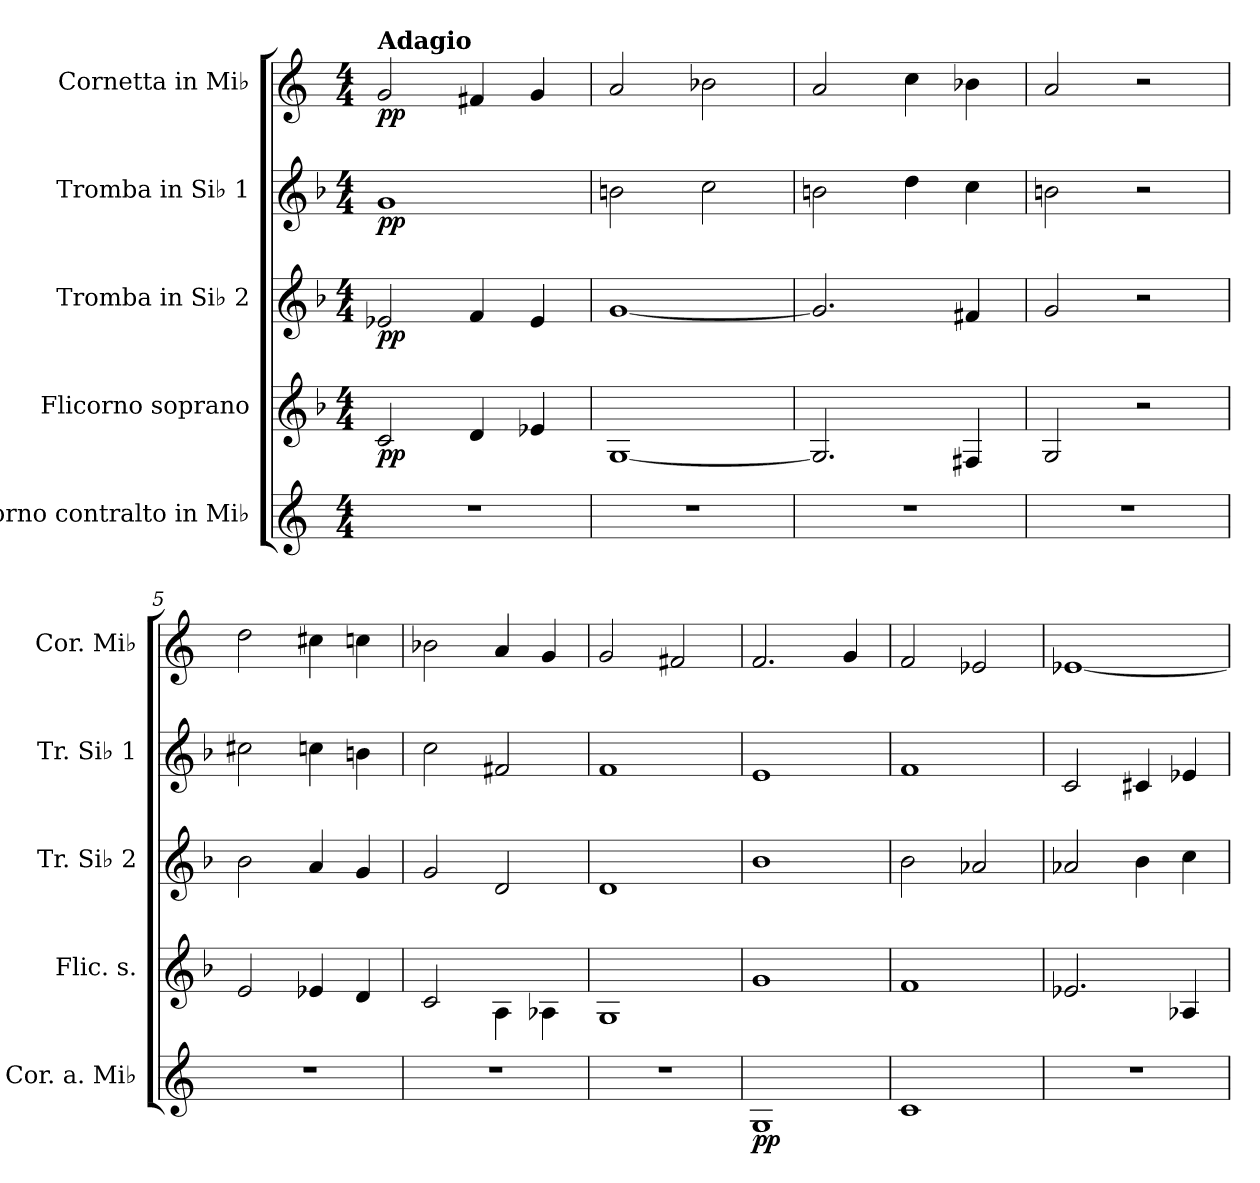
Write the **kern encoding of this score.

**kern	**dynam	**kern	**dynam	**kern	**dynam	**kern	**dynam	**kern	**dynam
*part5	*part5	*part4	*part4	*part3	*part3	*part2	*part2	*part1	*part1
*staff5	*staff5	*staff4	*staff4	*staff3	*staff3	*staff2	*staff2	*staff1	*staff1
*I"Corno contralto in Mi♭	*	*I"Flicorno soprano	*	*I"Tromba in Si♭ 2	*	*I"Tromba in Si♭ 1	*	*I"Cornetta in Mi♭	*
*I'Cor. a. Mi♭	*	*I'Flic. s.	*	*I'Tr. Si♭ 2	*	*I'Tr. Si♭ 1	*	*I'Cor. Mi♭	*
*clefG2	*	*clefG2	*	*clefG2	*	*clefG2	*	*clefG2	*
*ITrd5c9	*	*ITrd1c2	*	*ITrd1c2	*	*ITrd1c2	*	*ITrd-2c-3	*
*k[b-e-a-]	*	*k[b-e-a-]	*	*k[b-e-a-]	*	*k[b-e-a-]	*	*k[b-e-a-]	*
*M4/4	*	*M4/4	*	*M4/4	*	*M4/4	*	*M4/4	*
=1	=1	=1	=1	=1	=1	=1	=1	=1	=1
!	!	!	!	!	!	!	!	!LO:TX:a:B:t=Adagio	!
!	!	!	!LO:DY:b	!	!LO:DY:b	!	!LO:DY:b	!	!LO:DY:b
1r	.	2B-/	pp	2d-X/	pp	1f	pp	2b-/	pp
.	.	4c/	.	4e-/	.	.	.	4an/	.
.	.	4d-X/	.	4d-/	.	.	.	4b-/	.
=2	=2	=2	=2	=2	=2	=2	=2	=2	=2
1r	.	[1F	.	[1f	.	2an\	.	2cc/	.
.	.	.	.	.	.	2b-\	.	2dd-X\	.
=3	=3	=3	=3	=3	=3	=3	=3	=3	=3
1r	.	2.F/]	.	2.f/]	.	2an\	.	2cc/	.
.	.	.	.	.	.	4cc\	.	4ee-\	.
.	.	4En/	.	4en/	.	4b-\	.	4dd-X\	.
=4	=4	=4	=4	=4	=4	=4	=4	=4	=4
1r	.	2F/	.	2f/	.	2an\	.	2cc/	.
.	.	2r	.	2r	.	2r	.	2r	.
=5	=5	=5	=5	=5	=5	=5	=5	=5	=5
1r	.	2d/	.	2a-\	.	2bn\	.	2ff\	.
.	.	4d-X/	.	4g/	.	4b-X\	.	4een\	.
.	.	4c/	.	4f/	.	4an\	.	4ee-X\	.
=6	=6	=6	=6	=6	=6	=6	=6	=6	=6
1r	.	2B-/	.	2f/	.	2b-\	.	2dd-X\	.
.	.	4G\	.	2c/	.	2en/	.	4cc/	.
.	.	4G-X\	.	.	.	.	.	4b-/	.
=7	=7	=7	=7	=7	=7	=7	=7	=7	=7
1r	.	1F	.	1c	.	1e-	.	2b-/	.
.	.	.	.	.	.	.	.	2an/	.
!!LO:LB:g=z
=8	=8	=8	=8	=8	=8	=8	=8	=8	=8
!	!LO:DY:b	!	!	!	!	!	!	!	!
1BB-	pp	1f	.	1a-	.	1d	.	2.a-/	.
.	.	.	.	.	.	.	.	4b-/	.
=9	=9	=9	=9	=9	=9	=9	=9	=9	=9
1E-	.	1e-	.	2a-\	.	1e-	.	2a-/	.
.	.	.	.	2g-X/	.	.	.	2g-X/	.
=10	=10	=10	=10	=10	=10	=10	=10	=10	=10
1r	.	2.d-X/	.	2g-X/	.	2B-/	.	[1g-X	.
.	.	.	.	4a-\	.	4Bn/	.	.	.
.	.	4G-X/	.	4b-\	.	4d-X/	.	.	.
=	=	=	=	=	=	=	=	=	=
*-	*-	*-	*-	*-	*-	*-	*-	*-	*-
